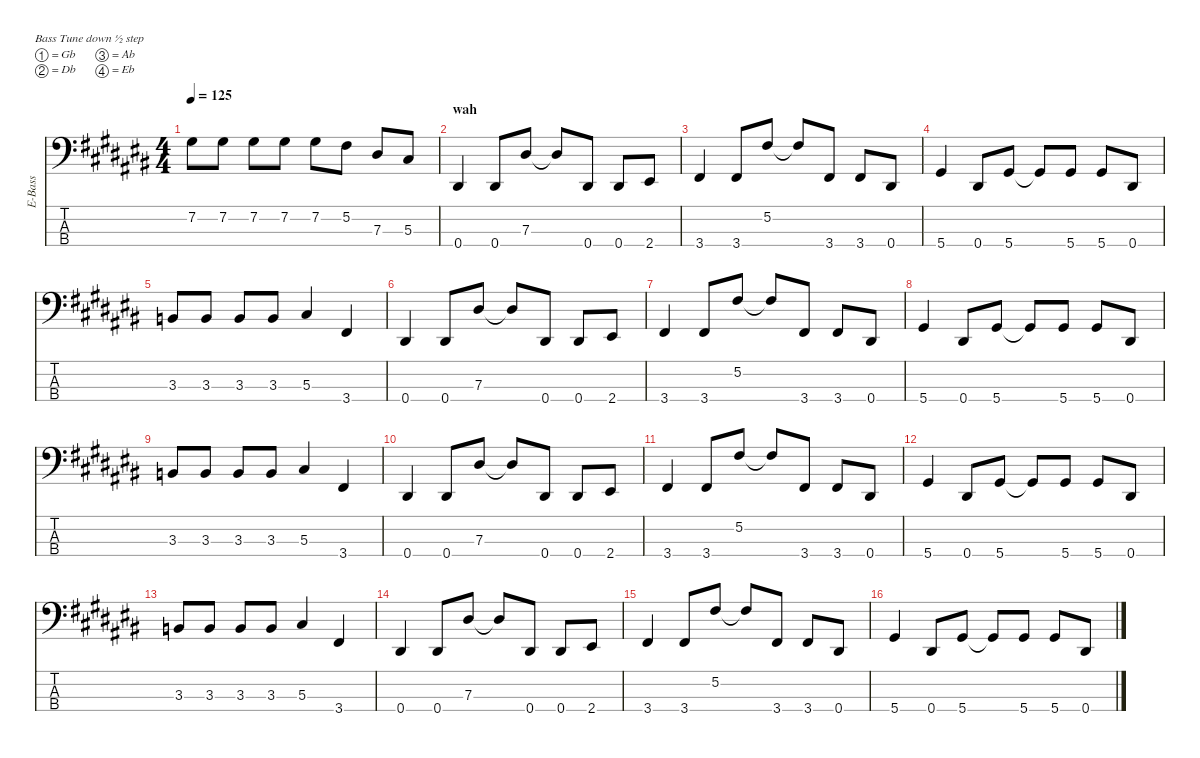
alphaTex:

\hideDynamics
\bracketExtendMode nobrackets
\otherSystemsTrackNameOrientation horizontal
\track ("Bass (Duff)" "E-Bass") {defaultSystemsLayout 4 instrument electricbasspick}
\staff {score tabs}
\tuning (Gb2 Db2 Ab1 Eb1)
\ts (4 4)
\tempo 125
\clef f4
\ks c#
7.2{acc #}.8{dy f beam Down} 7.2{acc #}.8{beam Down} 7.2{acc #}.8{beam Down} 7.2{acc #}.8{beam Down} 7.2{acc #}.8{beam Down} 5.2{acc #}.8{beam Down} 7.3{acc #}.8{beam Up} 5.3{acc #}.8{beam Up} |
\section ("" "wah")
0.4{acc #}.4{beam Up} 0.4{acc #}.8{beam Up} 7.3{acc #}.8{beam Up} 7.3{t acc #}.8{beam Up} 0.4{acc #}.8{beam Up} 0.4{acc #}.8{beam Up} 2.4{acc #}.8{beam Up} |
3.4{acc #}.4{beam Up} 3.4{acc #}.8{beam Up} 5.2{acc #}.8{beam Up} 5.2{t acc #}.8{beam Up} 3.4{acc #}.8{beam Up} 3.4{acc #}.8{beam Up} 0.4{acc #}.8{beam Up} |
5.4{acc #}.4{beam Up} 0.4{acc #}.8{beam Up} 5.4{acc #}.8{beam Up} 5.4{t acc #}.8{beam Up} 5.4{acc #}.8{beam Up} 5.4{acc #}.8{beam Up} 0.4{acc #}.8{beam Up} |
3.3{acc forcenatural}.8{beam Up} 3.3{acc forcenatural}.8{beam Up} 3.3{acc forcenatural}.8{beam Up} 3.3{acc forcenatural}.8{beam Up} 5.3{acc #}.4{beam Up} 3.4{acc #}.4{beam Up} |
0.4{acc #}.4{beam Up} 0.4{acc #}.8{beam Up} 7.3{acc #}.8{beam Up} 7.3{t acc #}.8{beam Up} 0.4{acc #}.8{beam Up} 0.4{acc #}.8{beam Up} 2.4{acc #}.8{beam Up} |
3.4{acc #}.4{beam Up} 3.4{acc #}.8{beam Up} 5.2{acc #}.8{beam Up} 5.2{t acc #}.8{beam Up} 3.4{acc #}.8{beam Up} 3.4{acc #}.8{beam Up} 0.4{acc #}.8{beam Up} |
5.4{acc #}.4{beam Up} 0.4{acc #}.8{beam Up} 5.4{acc #}.8{beam Up} 5.4{t acc #}.8{beam Up} 5.4{acc #}.8{beam Up} 5.4{acc #}.8{beam Up} 0.4{acc #}.8{beam Up} |
3.3{acc forcenatural}.8{beam Up} 3.3{acc forcenatural}.8{beam Up} 3.3{acc forcenatural}.8{beam Up} 3.3{acc forcenatural}.8{beam Up} 5.3{acc #}.4{beam Up} 3.4{acc #}.4{beam Up} |
0.4{acc #}.4{beam Up} 0.4{acc #}.8{beam Up} 7.3{acc #}.8{beam Up} 7.3{t acc #}.8{beam Up} 0.4{acc #}.8{beam Up} 0.4{acc #}.8{beam Up} 2.4{acc #}.8{beam Up} |
3.4{acc #}.4{beam Up} 3.4{acc #}.8{beam Up} 5.2{acc #}.8{beam Up} 5.2{t acc #}.8{beam Up} 3.4{acc #}.8{beam Up} 3.4{acc #}.8{beam Up} 0.4{acc #}.8{beam Up} |
5.4{acc #}.4{beam Up} 0.4{acc #}.8{beam Up} 5.4{acc #}.8{beam Up} 5.4{t acc #}.8{beam Up} 5.4{acc #}.8{beam Up} 5.4{acc #}.8{beam Up} 0.4{acc #}.8{beam Up} |
3.3{acc forcenatural}.8{beam Up} 3.3{acc forcenatural}.8{beam Up} 3.3{acc forcenatural}.8{beam Up} 3.3{acc forcenatural}.8{beam Up} 5.3{acc #}.4{beam Up} 3.4{acc #}.4{beam Up} |
0.4{acc #}.4{beam Up} 0.4{acc #}.8{beam Up} 7.3{acc #}.8{beam Up} 7.3{t acc #}.8{beam Up} 0.4{acc #}.8{beam Up} 0.4{acc #}.8{beam Up} 2.4{acc #}.8{beam Up} |
3.4{acc #}.4{beam Up} 3.4{acc #}.8{beam Up} 5.2{acc #}.8{beam Up} 5.2{t acc #}.8{beam Up} 3.4{acc #}.8{beam Up} 3.4{acc #}.8{beam Up} 0.4{acc #}.8{beam Up} |
5.4{acc #}.4{beam Up} 0.4{acc #}.8{beam Up} 5.4{acc #}.8{beam Up} 5.4{t acc #}.8{beam Up} 5.4{acc #}.8{beam Up} 5.4{acc #}.8{beam Up} 0.4{acc #}.8{beam Up}
